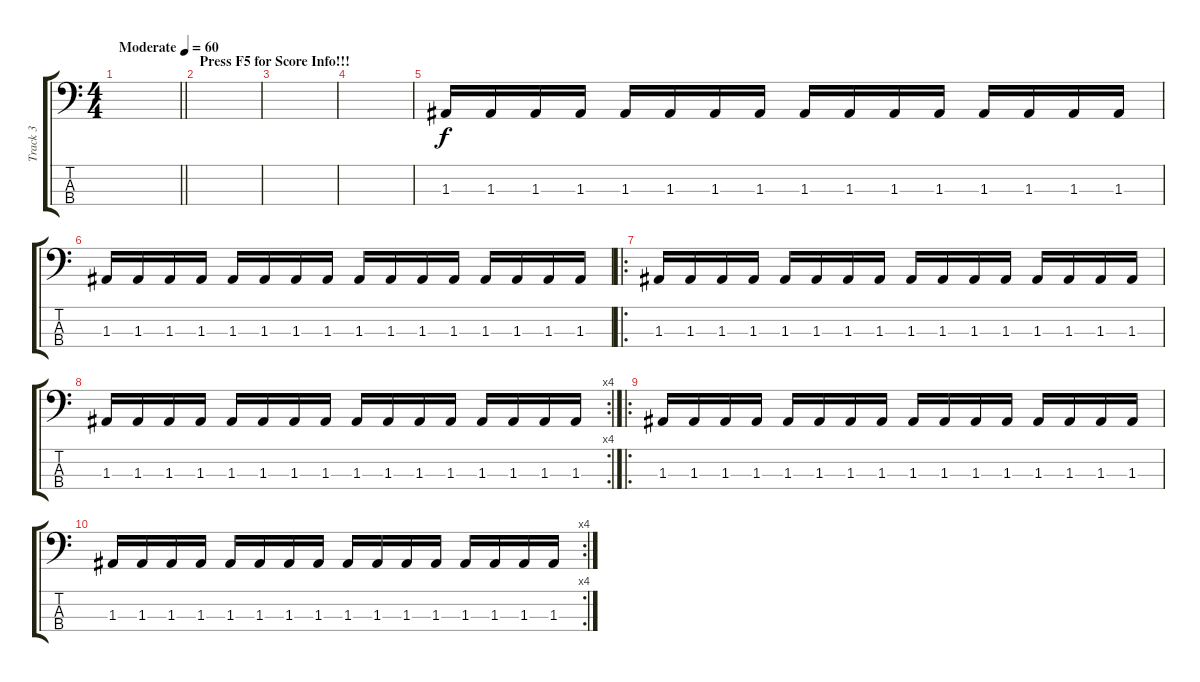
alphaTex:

\track ("Track 3" "Track 3") {instrument electricbassfinger}
\staff {score tabs}
\tuning (G2 D2 A1 E1) {hide}
\ts (4 4)
\tempo (60 "Moderate")
\clef f4
\barLineRight lightlight
\ks c
|
\section ("" "Press F5 for Score Info!!!")
|
|
|
1.3.16 1.3.16 1.3.16 1.3.16 1.3.16 1.3.16 1.3.16 1.3.16 1.3.16 1.3.16 1.3.16 1.3.16 1.3.16 1.3.16 1.3.16 1.3.16 |
1.3.16 1.3.16 1.3.16 1.3.16 1.3.16 1.3.16 1.3.16 1.3.16 1.3.16 1.3.16 1.3.16 1.3.16 1.3.16 1.3.16 1.3.16 1.3.16 |
\ro
1.3.16 1.3.16 1.3.16 1.3.16 1.3.16 1.3.16 1.3.16 1.3.16 1.3.16 1.3.16 1.3.16 1.3.16 1.3.16 1.3.16 1.3.16 1.3.16 |
\rc 4
1.3.16 1.3.16 1.3.16 1.3.16 1.3.16 1.3.16 1.3.16 1.3.16 1.3.16 1.3.16 1.3.16 1.3.16 1.3.16 1.3.16 1.3.16 1.3.16 |
\ro
1.3.16 1.3.16 1.3.16 1.3.16 1.3.16 1.3.16 1.3.16 1.3.16 1.3.16 1.3.16 1.3.16 1.3.16 1.3.16 1.3.16 1.3.16 1.3.16 |
\rc 4
1.3.16 1.3.16 1.3.16 1.3.16 1.3.16 1.3.16 1.3.16 1.3.16 1.3.16 1.3.16 1.3.16 1.3.16 1.3.16 1.3.16 1.3.16 1.3.16
